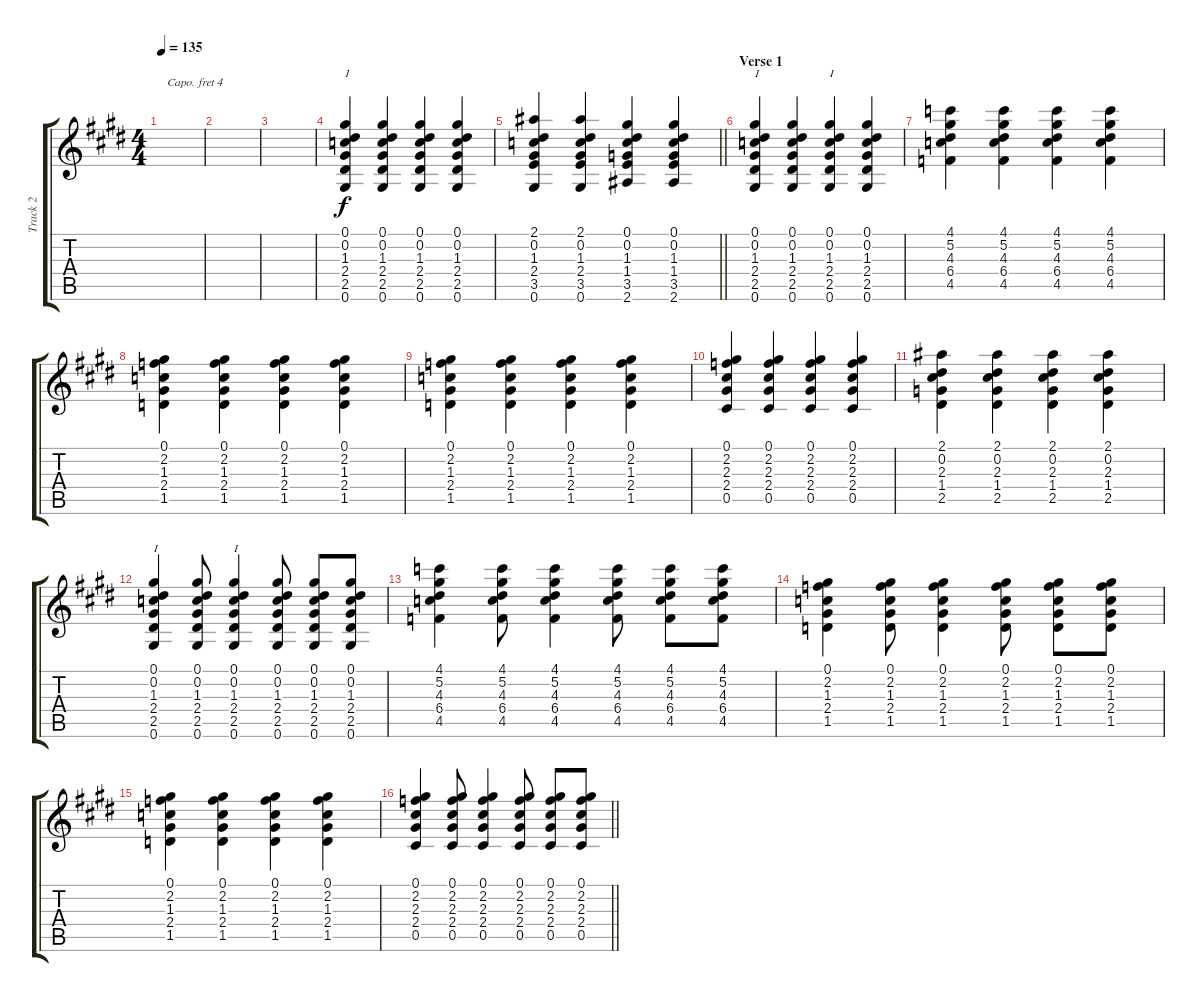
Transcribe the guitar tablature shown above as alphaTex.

\track ("Track 2" "Track 2") {instrument electricguitarjazz}
\staff {score tabs}
\capo 4
\tuning (E4 B3 G3 D3 A2 E2) {hide}
\ts (4 4)
\tempo 135
\clef g2
\ks e
|
|
|
(0.1 0.2 1.3 2.4 2.5 0.6).4{txt "I"} (0.1 0.2 1.3 2.4 2.5 0.6).4 (0.1 0.2 1.3 2.4 2.5 0.6).4 (0.1 0.2 1.3 2.4 2.5 0.6).4 |
\barLineRight lightlight
(2.1 0.2 1.3 2.4 3.5 0.6).4 (2.1 0.2 1.3 2.4 3.5 0.6).4 (0.1 0.2 1.3 1.4 3.5 2.6).4 (0.1 0.2 1.3 1.4 3.5 2.6).4 |
\section ("" "Verse 1")
(0.1 0.2 1.3 2.4 2.5 0.6).4{txt "I"} (0.1 0.2 1.3 2.4 2.5 0.6).4 (0.1 0.2 1.3 2.4 2.5 0.6).4{txt "I"} (0.1 0.2 1.3 2.4 2.5 0.6).4 |
(4.1 5.2 4.3 6.4 4.5).4 (4.1 5.2 4.3 6.4 4.5).4 (4.1 5.2 4.3 6.4 4.5).4 (4.1 5.2 4.3 6.4 4.5).4 |
(0.1 2.2 1.3 2.4 1.5).4 (0.1 2.2 1.3 2.4 1.5).4 (0.1 2.2 1.3 2.4 1.5).4 (0.1 2.2 1.3 2.4 1.5).4 |
(0.1 2.2 1.3 2.4 1.5).4 (0.1 2.2 1.3 2.4 1.5).4 (0.1 2.2 1.3 2.4 1.5).4 (0.1 2.2 1.3 2.4 1.5).4 |
(0.1 2.2 2.3 2.4 0.5).4 (0.1 2.2 2.3 2.4 0.5).4 (0.1 2.2 2.3 2.4 0.5).4 (0.1 2.2 2.3 2.4 0.5).4 |
(2.1 0.2 2.3 1.4 2.5).4 (2.1 0.2 2.3 1.4 2.5).4 (2.1 0.2 2.3 1.4 2.5).4 (2.1 0.2 2.3 1.4 2.5).4 |
(0.1 0.2 1.3 2.4 2.5 0.6).4{txt "I"} (0.1 0.2 1.3 2.4 2.5 0.6).8 (0.1 0.2 1.3 2.4 2.5 0.6).4{txt "I"} (0.1 0.2 1.3 2.4 2.5 0.6).8 (0.1 0.2 1.3 2.4 2.5 0.6).8 (0.1 0.2 1.3 2.4 2.5 0.6).8 |
(4.1 5.2 4.3 6.4 4.5).4 (4.1 5.2 4.3 6.4 4.5).8 (4.1 5.2 4.3 6.4 4.5).4 (4.1 5.2 4.3 6.4 4.5).8 (4.1 5.2 4.3 6.4 4.5).8 (4.1 5.2 4.3 6.4 4.5).8 |
(0.1 2.2 1.3 2.4 1.5).4 (0.1 2.2 1.3 2.4 1.5).8 (0.1 2.2 1.3 2.4 1.5).4 (0.1 2.2 1.3 2.4 1.5).8 (0.1 2.2 1.3 2.4 1.5).8 (0.1 2.2 1.3 2.4 1.5).8 |
(0.1 2.2 1.3 2.4 1.5).4 (0.1 2.2 1.3 2.4 1.5).4 (0.1 2.2 1.3 2.4 1.5).4 (0.1 2.2 1.3 2.4 1.5).4 |
\barLineRight lightlight
(0.1 2.2 2.3 2.4 0.5).4 (0.1 2.2 2.3 2.4 0.5).8 (0.1 2.2 2.3 2.4 0.5).4 (0.1 2.2 2.3 2.4 0.5).8 (0.1 2.2 2.3 2.4 0.5).8 (0.1 2.2 2.3 2.4 0.5).8
